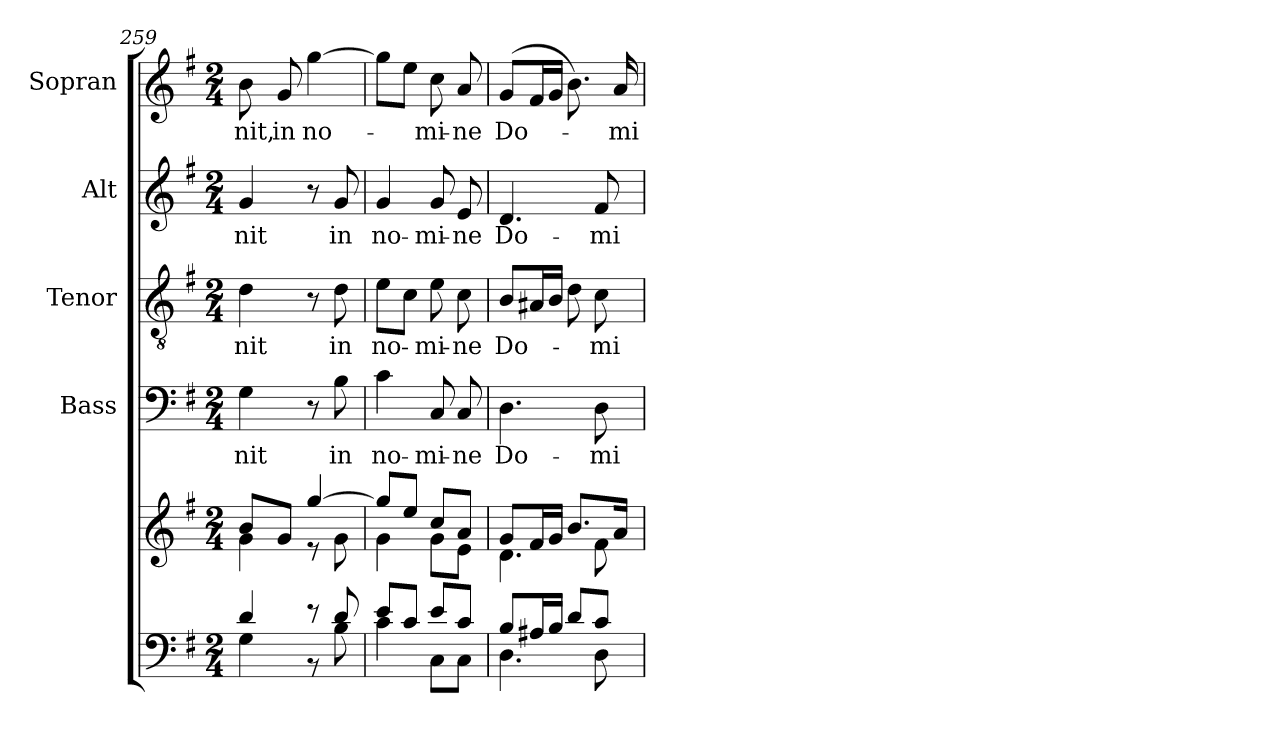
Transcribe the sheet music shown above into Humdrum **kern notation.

**kern	**kern	**kern	**text	**kern	**text	**kern	**text	**kern	**text
*part5	*part5	*part4	*part4	*part3	*part3	*part2	*part2	*part1	*part1
*staff6	*staff5	*staff4	*staff4	*staff3	*staff3	*staff2	*staff2	*staff1	*staff1
*	*	*I"Bass	*	*I"Tenor	*	*I"Alt	*	*I"Sopran	*
*	*	*I'B.	*	*I'T.	*	*I'A.	*	*I'S.	*
*clefF4	*clefG2	*clefF4	*	*clefGv2	*	*clefG2	*	*clefG2	*
*k[f#]	*k[f#]	*k[f#]	*	*k[f#]	*	*k[f#]	*	*k[f#]	*
*G:	*G:	*G:	*	*G:	*	*G:	*	*G:	*
*M2/4	*M2/4	*M2/4	*	*M2/4	*	*M2/4	*	*M2/4	*
=259	=259	=259	=259	=259	=259	=259	=259	=259	=259
*^	*^	*	*	*	*	*	*	*	*
!	!	!	!	!	!LO:LY:b	!	!LO:LY:b	!	!LO:LY:b	!	!LO:LY:b
4d/	4G\	8b/L	4g\	4G\	-nit	4d\	-nit	4g/	-nit	8b\	-nit,
!	!	!	!	!	!	!	!	!	!	!	!LO:LY:b
.	.	8g/J	.	.	.	.	.	.	.	8g/	in
!	!	!	!	!	!	!	!	!	!	!	!LO:LY:b
8r	8r	[>4gg/	8re	8r	.	8r	.	8r	.	[4gg\	no-
!	!	!	!	!	!LO:LY:b	!	!LO:LY:b	!	!LO:LY:b	!	!
8d/	8B\	.	8g\	8B\	in	8d\	in	8g/	in	.	.
!!LO:LB:g=z
=260	=260	=260	=260	=260	=260	=260	=260	=260	=260	=260	=260
!	!	!	!	!	!LO:LY:b	!	!LO:LY:b	!	!LO:LY:b	!	!
8e/L	4c\	8gg/L]	4g\	4c\	no-	8e\L	no-	4g/	no-	8gg\L]	.
8c/J	.	8ee/J	.	.	.	8c\J	.	.	.	8ee\J	.
!	!	!	!	!	!LO:LY:b	!	!LO:LY:b	!	!LO:LY:b	!	!LO:LY:b
8e/L	8C\L	8cc/L	8g\L	8C/	-mi-	8e\	-mi-	8g/	-mi-	8cc\	-mi-
!	!	!	!	!	!LO:LY:b	!	!LO:LY:b	!	!LO:LY:b	!	!LO:LY:b
8c/J	8C\J	8a/J	8e\J	8C/	-ne	8c\	-ne	8e/	-ne	8a/	-ne
=261	=261	=261	=261	=261	=261	=261	=261	=261	=261	=261	=261
!	!	!	!	!	!LO:LY:b	!	!LO:LY:b	!	!LO:LY:b	!	!LO:LY:b
8B/L	4.D\	8g/L	4.d\	4.D\	Do-	8B/L	Do-	4.d/	Do-	(>8g/L	Do-
16A#X/L	.	16f#/L	.	.	.	16A#X/L	.	.	.	16f#/L	.
16B/JJ	.	16g/JJ	.	.	.	16B/JJ	.	.	.	16g/JJ	.
8d/L	.	8.b/L	.	.	.	8d\	.	.	.	8.b\)	.
!	!	!	!	!	!LO:LY:b	!	!LO:LY:b	!	!LO:LY:b	!	!
8c/J	8D\	.	8f#\	8D\	-mi-	8c\	-mi-	8f#/	-mi-	.	.
!	!	!	!	!	!	!	!	!	!	!	!LO:LY:b
.	.	16a/Jk	.	.	.	.	.	.	.	16a/	-mi-
*v	*v	*	*	*	*	*	*	*	*	*	*
*	*v	*v	*	*	*	*	*	*	*	*
=	=	=	=	=	=	=	=	=	=
*-	*-	*-	*-	*-	*-	*-	*-	*-	*-
